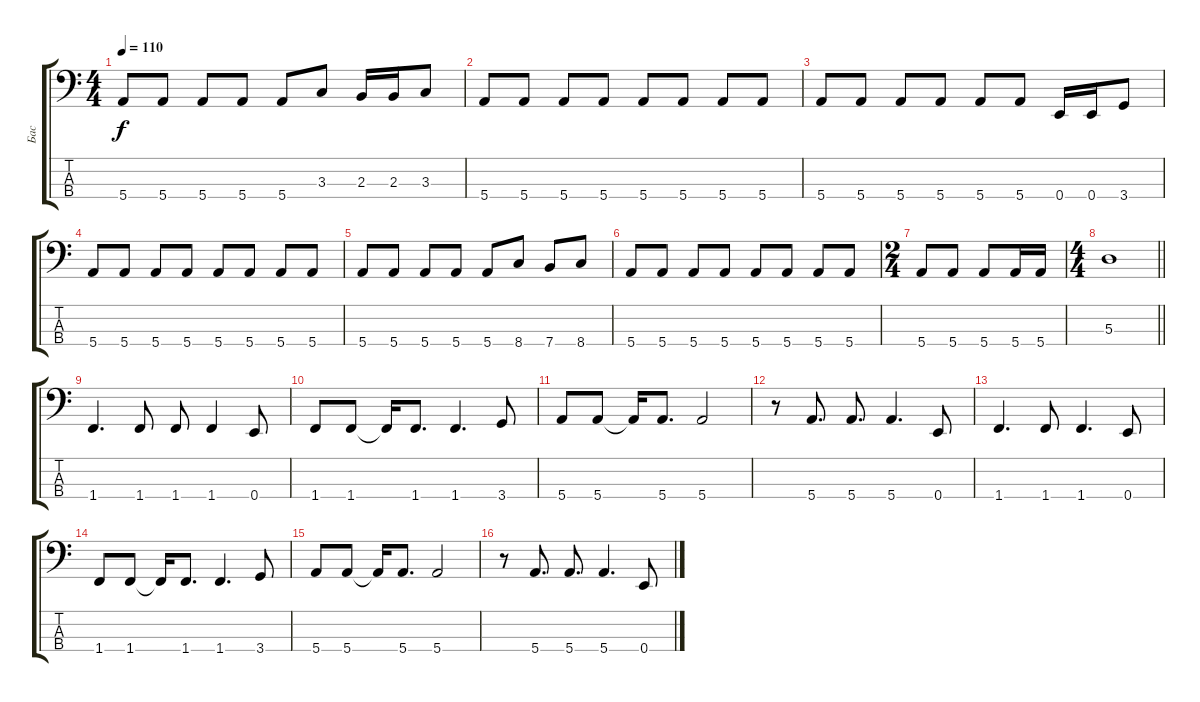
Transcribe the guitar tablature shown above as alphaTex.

\track ("Бас" "Бас") {instrument electricbassfinger}
\staff {score tabs}
\tuning (G2 D2 A1 E1) {hide}
\ts (4 4)
\tempo 110
\clef f4
\ks c
5.4.8{dy f} 5.4.8 5.4.8 5.4.8 5.4.8 3.3.8 2.3.16 2.3.16 3.3.8 |
5.4.8 5.4.8 5.4.8 5.4.8 5.4.8 5.4.8 5.4.8 5.4.8 |
5.4.8 5.4.8 5.4.8 5.4.8 5.4.8 5.4.8 0.4.16 0.4.16 3.4.8 |
5.4.8 5.4.8 5.4.8 5.4.8 5.4.8 5.4.8 5.4.8 5.4.8 |
5.4.8 5.4.8 5.4.8 5.4.8 5.4.8 8.4.8 7.4.8 8.4.8 |
5.4.8 5.4.8 5.4.8 5.4.8 5.4.8 5.4.8 5.4.8 5.4.8 |
\ts (2 4)
5.4.8 5.4.8 5.4.8 5.4.16 5.4.16 |
\ts (4 4)
\barLineRight lightlight
5.3.1 |
1.4.4{d} 1.4.8 1.4.8 1.4.4 0.4.8 |
1.4.8 1.4.8 1.4{t}.16 1.4.8{d} 1.4.4{d} 3.4.8 |
5.4.8 5.4.8 5.4{t}.16 5.4.8{d} 5.4.2 |
r.8 5.4.8{d} 5.4.8{d} 5.4.4{d} 0.4.8 |
1.4.4{d} 1.4.8 1.4.4{d} 0.4.8 |
1.4.8 1.4.8 1.4{t}.16 1.4.8{d} 1.4.4{d} 3.4.8 |
5.4.8 5.4.8 5.4{t}.16 5.4.8{d} 5.4.2 |
r.8 5.4.8{d} 5.4.8{d} 5.4.4{d} 0.4.8
